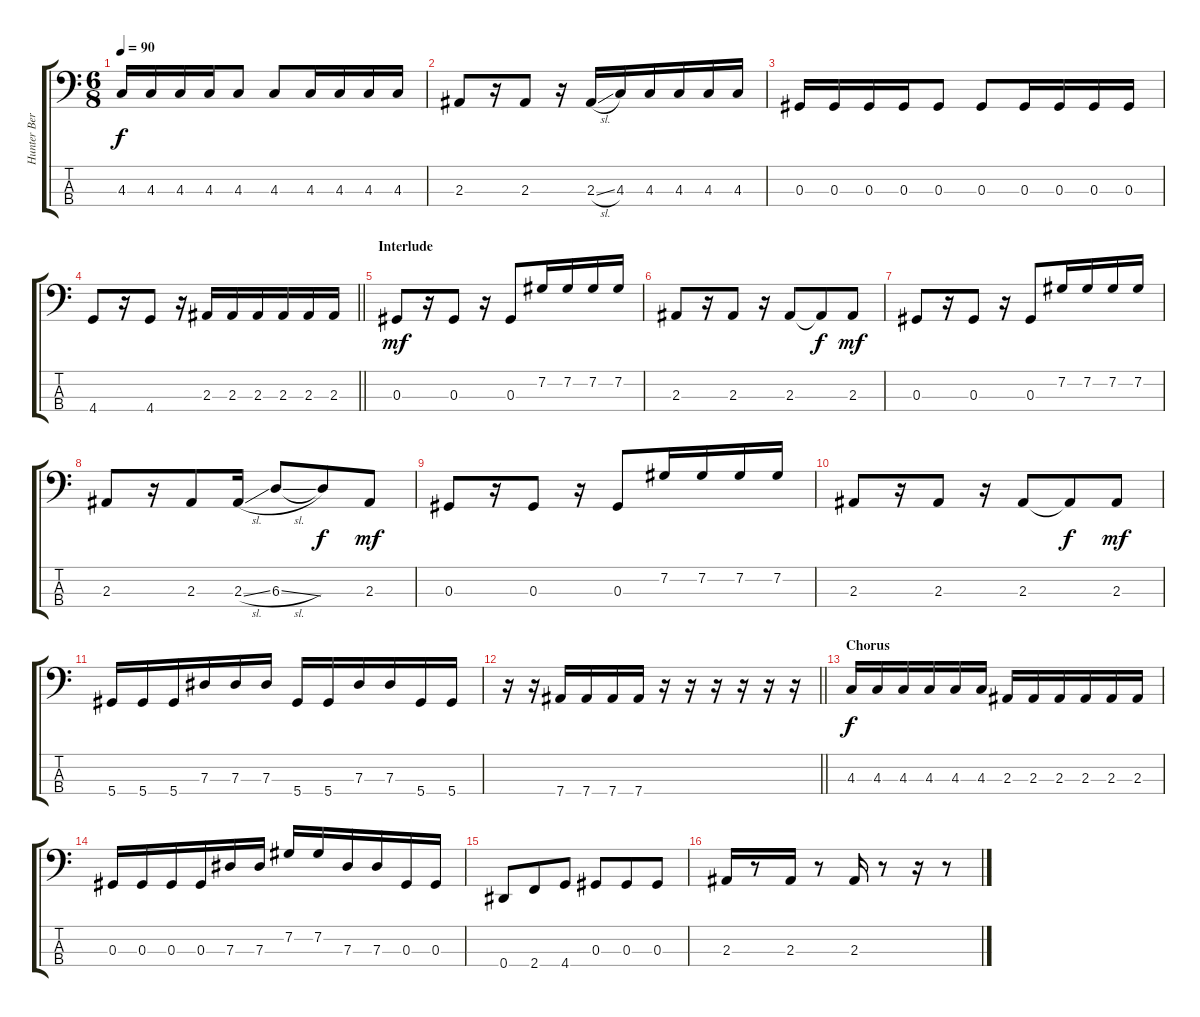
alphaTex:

\track ("Hunter Bergan" "Hunter Ber") {instrument electricbasspick}
\staff {score tabs}
\tuning (Gb2 Db2 Ab1 Eb1) {hide}
\ts (6 8)
\tempo 90
\clef f4
\ks c
4.3.16{dy f} 4.3.16 4.3.16 4.3.16 4.3.8 4.3.8 4.3.16 4.3.16 4.3.16 4.3.16 |
2.3.8 r.16 2.3.8 r.16 2.3{sl}.16 4.3.16 4.3.16 4.3.16 4.3.16 4.3.16 |
0.3.16 0.3.16 0.3.16 0.3.16 0.3.8 0.3.8 0.3.16 0.3.16 0.3.16 0.3.16 |
\barLineRight lightlight
4.4.8 r.16 4.4.8 r.16 2.3.16 2.3.16 2.3.16 2.3.16 2.3.16 2.3.16 |
\section ("" "Interlude")
0.3.8{dy mf} r.16 0.3.8 r.16 0.3.8 7.2.16 7.2.16 7.2.16 7.2.16 |
2.3.8 r.16 2.3.8 r.16 2.3.8 2.3{t}.8{dy f} 2.3.8{dy mf} |
0.3.8 r.16 0.3.8 r.16 0.3.8 7.2.16 7.2.16 7.2.16 7.2.16 |
2.3.8 r.16 2.3.8 2.3{sl}.16 6.3{sl}.8 6.3{t}.8{dy f} 2.3.8{dy mf} |
0.3.8 r.16 0.3.8 r.16 0.3.8 7.2.16 7.2.16 7.2.16 7.2.16 |
2.3.8 r.16 2.3.8 r.16 2.3.8 2.3{t}.8{dy f} 2.3.8{dy mf} |
5.4.16 5.4.16 5.4.16 7.3.16 7.3.16 7.3.16 5.4.16 5.4.16 7.3.16 7.3.16 5.4.16 5.4.16 |
\barLineRight lightlight
r.16 r.16 7.4.16 7.4.16 7.4.16 7.4.16 r.16 r.16 r.16 r.16 r.16 r.16 |
\section ("" "Chorus")
4.3.16{dy f} 4.3.16 4.3.16 4.3.16 4.3.16 4.3.16 2.3.16 2.3.16 2.3.16 2.3.16 2.3.16 2.3.16 |
0.3.16 0.3.16 0.3.16 0.3.16 7.3.16 7.3.16 7.2.16 7.2.16 7.3.16 7.3.16 0.3.16 0.3.16 |
0.4.8 2.4.8 4.4.8 0.3.8 0.3.8 0.3.8 |
2.3.16 r.8 2.3.16 r.8 2.3.16 r.8 r.16 r.8
